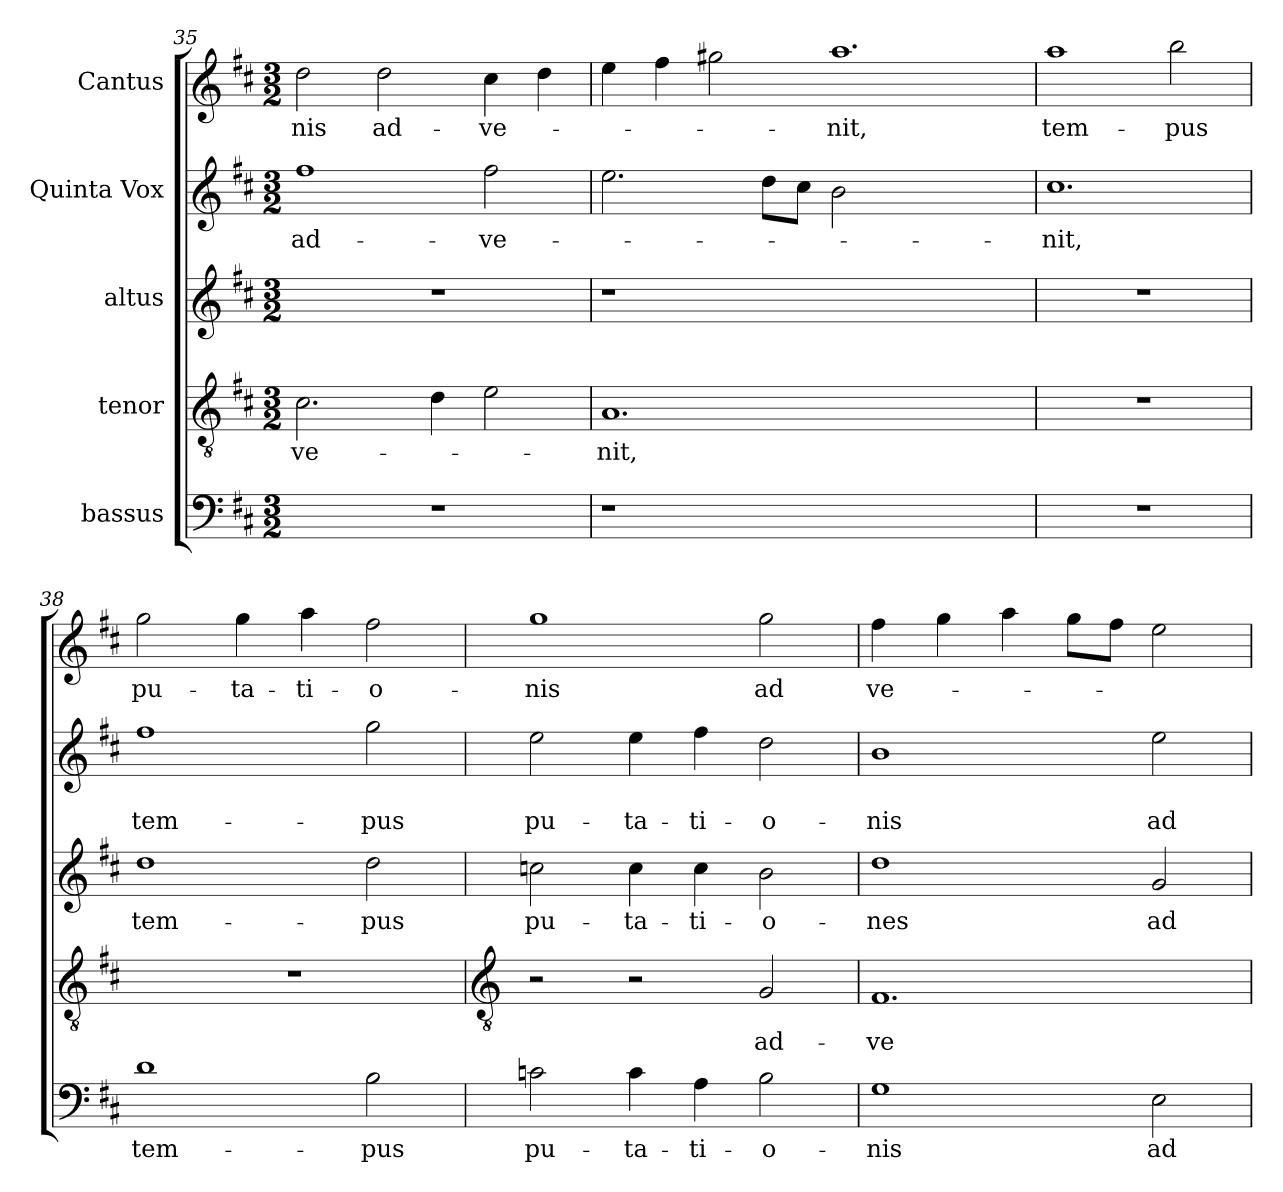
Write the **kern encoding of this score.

**kern	**text	**kern	**text	**kern	**text	**kern	**text	**text	**kern	**text
*part5	*part5	*part4	*part4	*part3	*part3	*part2	*part2	*part2	*part1	*part1
*staff5	*staff5	*staff4	*staff4	*staff3	*staff3	*staff2	*staff2	*staff2	*staff1	*staff1
*I"bassus	*	*I"tenor	*	*I"altus	*	*I"Quinta Vox	*	*	*I"Cantus	*
*clefF4	*	*clefGv2	*	*clefG2	*	*clefG2	*	*	*clefG2	*
*ITrd1c2	*	*ITrd1c2	*	*ITrd1c2	*	*ITrd1c2	*	*	*ITrd1c2	*
*k[]	*	*k[]	*	*k[]	*	*k[]	*	*	*k[]	*
*C:	*	*C:	*	*C:	*	*C:	*	*	*C:	*
*M3/2	*	*M3/2	*	*M3/2	*	*M3/2	*	*	*M3/2	*
=35	=35	=35	=35	=35	=35	=35	=35	=35	=35	=35
!LO:N:vis=1	!	!	!LO:LY:b	!LO:N:vis=1	!	!	!LO:LY:b	!	!	!LO:LY:b
1.r	.	2.B	-ve-	1.r	.	1ee	ad-	.	2cc	-nis
!	!	!	!	!	!	!	!	!	!	!LO:LY:b
.	.	.	.	.	.	.	.	.	2cc	ad-
.	.	4c	.	.	.	.	.	.	.	.
!	!	!	!	!	!	!	!LO:LY:b	!	!	!LO:LY:b
.	.	2d	.	.	.	2ee	-ve-	.	4b	-ve-
.	.	.	.	.	.	.	.	.	4cc	.
=36	=36	=36	=36	=36	=36	=36	=36	=36	=36	=36
!LO:N:vis=1	!	!	!LO:LY:b	!LO:N:vis=1	!	!	!	!	!	!
1.r	.	1.G	-nit,	1.r	.	2.dd	.	.	4dd	.
.	.	.	.	.	.	.	.	.	4ee	.
.	.	.	.	.	.	.	.	.	2ff#X	.
.	.	.	.	.	.	8ccL	.	.	.	.
.	.	.	.	.	.	8bJ	.	.	.	.
!	!	!	!	!	!	!	!	!	!	!LO:LY:b
.	.	.	.	.	.	2a	.	.	1.gg	-nit,
1ryy	.	1ryy	.	1ryy	.	1ryy	.	.	.	.
=37	=37	=37	=37	=37	=37	=37	=37	=37	=37	=37
!LO:N:vis=1	!	!LO:N:vis=1	!	!LO:N:vis=1	!	!	!LO:LY:b	!	!	!LO:LY:b
1.r	.	1.r	.	1.r	.	1.b	-nit,	.	1gg	tem-
!	!	!	!	!	!	!	!	!	!	!LO:LY:b
.	.	.	.	.	.	.	.	.	2aa	-pus
=38	=38	=38	=38	=38	=38	=38	=38	=38	=38	=38
!	!LO:LY:b	!LO:N:vis=1	!	!	!LO:LY:b	!	!	!LO:LY:b	!	!LO:LY:b
1c	tem-	1.r	.	1cc	tem-	1ee	.	tem-	2ff	pu-
!	!	!	!	!	!	!	!	!	!	!LO:LY:b
.	.	.	.	.	.	.	.	.	4ff	-ta-
!	!	!	!	!	!	!	!	!	!	!LO:LY:b
.	.	.	.	.	.	.	.	.	4gg	-ti-
!	!LO:LY:b	!	!	!	!LO:LY:b	!	!	!LO:LY:b	!	!LO:LY:b
2A	-pus	.	.	2cc	-pus	2ff	.	-pus	2ee	-o-
!!LO:LB:g=z
=39	=39	=39	=39	=39	=39	=39	=39	=39	=39	=39
*	*	*clefGv2	*	*	*	*	*	*	*	*
!	!LO:LY:b	!	!	!	!LO:LY:b	!	!	!LO:LY:b	!	!LO:LY:b
2B-X	pu-	2r	.	2b-X	pu-	2dd	.	pu-	1ff	-nis
!	!LO:LY:b	!	!	!	!LO:LY:b	!	!	!LO:LY:b	!	!
4B-	-ta-	2r	.	4b-	-ta-	4dd	.	-ta-	.	.
!	!LO:LY:b	!	!	!	!LO:LY:b	!	!	!LO:LY:b	!	!
4G	-ti-	.	.	4b-	-ti-	4ee	.	-ti-	.	.
!	!LO:LY:b	!	!LO:LY:b	!	!LO:LY:b	!	!	!LO:LY:b	!	!LO:LY:b
2A	-o-	2F	ad-	2a	-o-	2cc	.	-o-	2ff	ad
!!LO:LB:g=z
=40	=40	=40	=40	=40	=40	=40	=40	=40	=40	=40
!	!LO:LY:b	!	!LO:LY:b	!	!LO:LY:b	!	!	!LO:LY:b	!	!LO:LY:b
1F	-nis	1.E	-ve-	1cc	-nes	1a	.	-nis	4ee	ve-
.	.	.	.	.	.	.	.	.	4ff	.
.	.	.	.	.	.	.	.	.	4gg	.
.	.	.	.	.	.	.	.	.	8ffL	.
.	.	.	.	.	.	.	.	.	8eeJ	.
!	!LO:LY:b	!	!	!	!LO:LY:b	!	!	!LO:LY:b	!	!
2D	ad-	.	.	2f	ad-	2dd	.	ad-	2dd	.
=	=	=	=	=	=	=	=	=	=	=
*-	*-	*-	*-	*-	*-	*-	*-	*-	*-	*-
